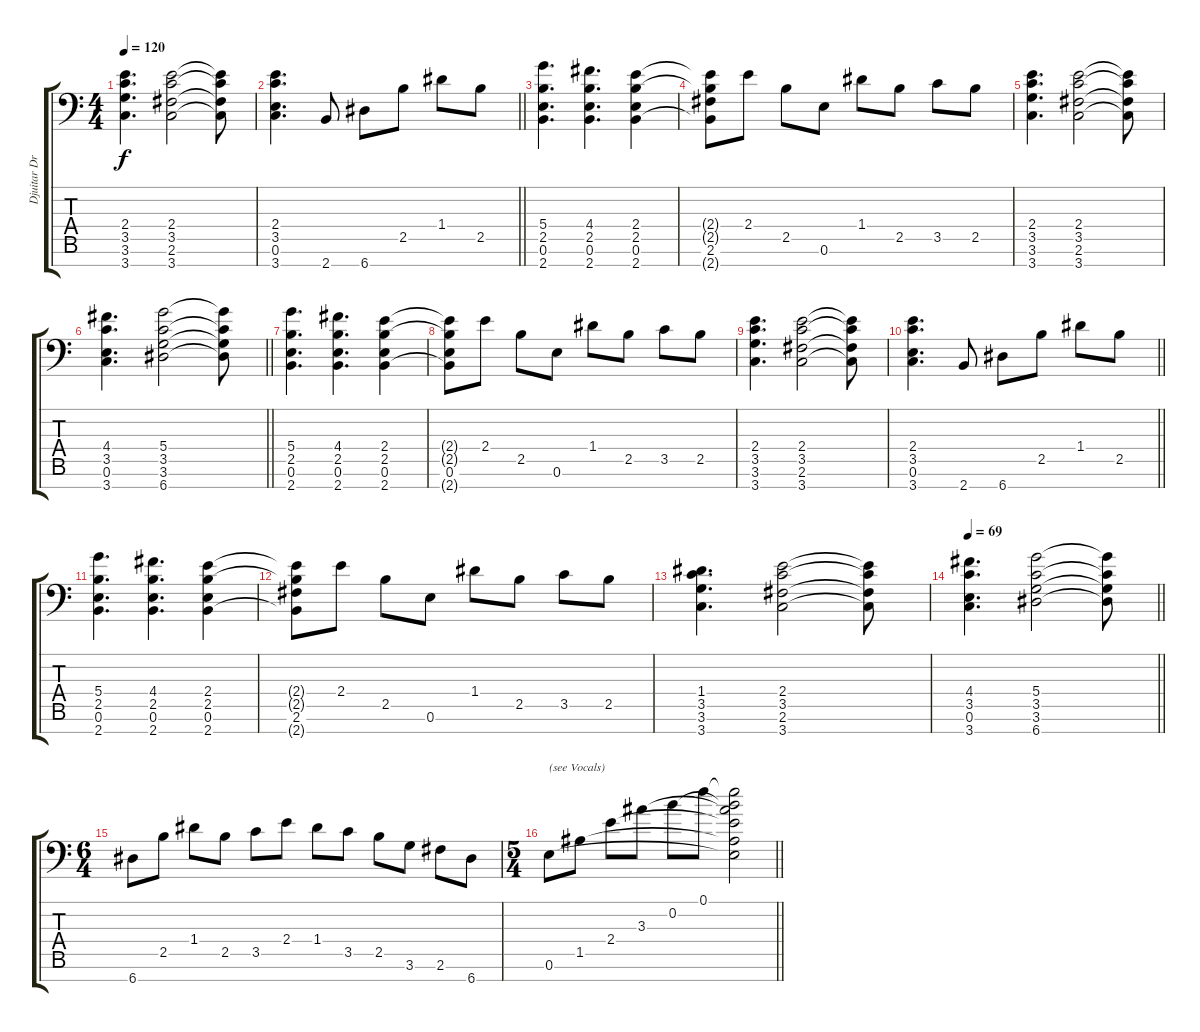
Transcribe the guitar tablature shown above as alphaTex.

\track ("Djuitar Dropped A" "Djuitar Dr") {instrument distortionguitar}
\staff {score tabs}
\tuning (E4 B3 G3 D3 A2 E2 A1) {hide}
\ts (4 4)
\tempo 120
\clef f4
\ks c
(2.4 3.5 3.6 3.7).4{d dy f} (2.4 3.5 2.6 3.7).2 (2.4{t} 3.5{t} 2.6{t} 3.7{t}).8 |
\barLineRight lightlight
(2.4 3.5 0.6 3.7).4{d} 2.7.8 6.7.8 2.5.8 1.4.8 2.5.8 |
(5.4 2.5 0.6 2.7).4{d} (4.4 2.5 0.6 2.7).4{d} (2.4 2.5 0.6 2.7).4 |
(2.4{t} 2.5{t} 2.6 2.7{t}).8 2.4.8 2.5.8 0.6.8 1.4.8 2.5.8 3.5.8 2.5.8 |
(2.4 3.5 3.6 3.7).4{d} (2.4 3.5 2.6 3.7).2 (2.4{t} 3.5{t} 2.6{t} 3.7{t}).8 |
\barLineRight lightlight
(4.4 3.5 0.6 3.7).4{d} (5.4 3.5 3.6 6.7).2 (5.4{t} 3.5{t} 3.6{t} 6.7{t}).8 |
(5.4 2.5 0.6 2.7).4{d} (4.4 2.5 0.6 2.7).4{d} (2.4 2.5 0.6 2.7).4 |
(2.4{t} 2.5{t} 0.6 2.7{t}).8 2.4.8 2.5.8 0.6.8 1.4.8 2.5.8 3.5.8 2.5.8 |
(2.4 3.5 3.6 3.7).4{d} (2.4 3.5 2.6 3.7).2 (2.4{t} 3.5{t} 2.6{t} 3.7{t}).8 |
\barLineRight lightlight
(2.4 3.5 0.6 3.7).4{d} 2.7.8 6.7.8 2.5.8 1.4.8 2.5.8 |
(5.4 2.5 0.6 2.7).4{d} (4.4 2.5 0.6 2.7).4{d} (2.4 2.5 0.6 2.7).4 |
(2.4{t} 2.5{t} 2.6 2.7{t}).8 2.4.8 2.5.8 0.6.8 1.4.8 2.5.8 3.5.8 2.5.8 |
(1.4 3.5 3.6 3.7).4{d} (2.4 3.5 2.6 3.7).2 (2.4{t} 3.5{t} 2.6{t} 3.7{t}).8 |
\tempo 69
\barLineRight lightlight
(4.4 3.5 0.6 3.7).4{d} (5.4 3.5 3.6 6.7).2 (5.4{t} 3.5{t} 3.6{t} 6.7{t}).8 |
\ts (6 4)
6.7.8 2.5.8 1.4.8 2.5.8 3.5.8 2.4.8 1.4.8 3.5.8 2.5.8 3.6.8 2.6.8 6.7.8 |
\ts (5 4)
\barLineRight lightlight
0.6.8{txt "(see Vocals)"} 1.5.8 2.4.8 3.3.8 0.2.8 0.1.8 (0.1{t} 0.2{t} 3.3{t} 2.4{t} 1.5{t} 0.6{t}).2
